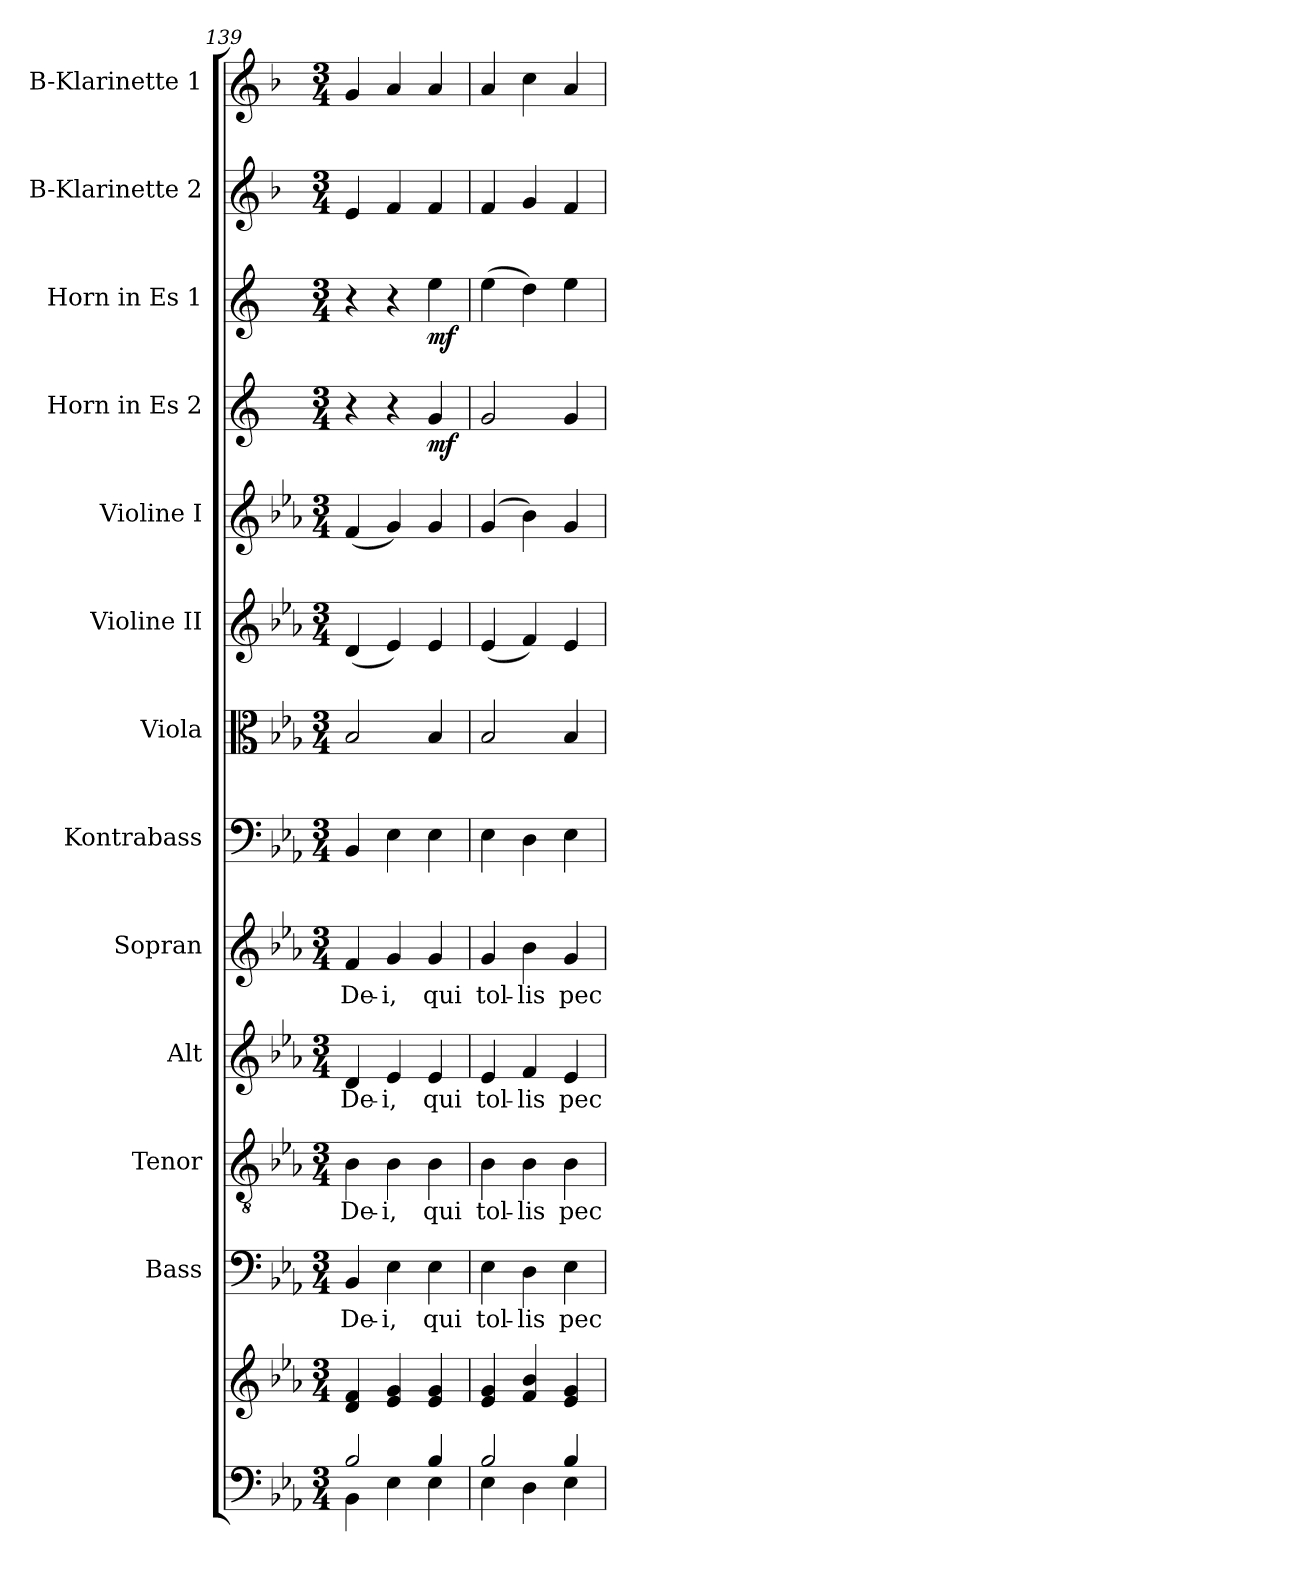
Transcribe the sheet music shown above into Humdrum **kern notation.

**kern	**kern	**kern	**text	**kern	**text	**kern	**text	**kern	**text	**kern	**kern	**kern	**kern	**kern	**dynam	**kern	**dynam	**kern	**kern
*part13	*part13	*part12	*part12	*part11	*part11	*part10	*part10	*part9	*part9	*part8	*part7	*part6	*part5	*part4	*part4	*part3	*part3	*part2	*part1
*staff14	*staff13	*staff12	*staff12	*staff11	*staff11	*staff10	*staff10	*staff9	*staff9	*staff8	*staff7	*staff6	*staff5	*staff4	*staff4	*staff3	*staff3	*staff2	*staff1
*	*	*I"Bass	*	*I"Tenor	*	*I"Alt	*	*I"Sopran	*	*I"Kontrabass	*I"Viola	*I"Violine II	*I"Violine I	*I"Horn in Es 2	*	*I"Horn in Es 1	*	*I"B-Klarinette 2	*I"B-Klarinette 1
*	*	*I'B.	*	*I'T.	*	*I'A.	*	*I'S.	*	*I'Kb.	*I'Vla.	*I'Vl. II	*I'Vl. I	*	*	*	*	*I'B Kl. 2	*I'B Kl. 1
*clefF4	*clefG2	*clefF4	*	*clefGv2	*	*clefG2	*	*clefG2	*	*clefF4	*clefC3	*clefG2	*clefG2	*clefG2	*	*clefG2	*	*clefG2	*clefG2
*	*	*	*	*	*	*	*	*	*	*ITrd7c12	*	*	*	*ITrd5c9	*	*ITrd5c9	*	*ITrd1c2	*ITrd1c2
*k[b-e-a-]	*k[b-e-a-]	*k[b-e-a-]	*	*k[b-e-a-]	*	*k[b-e-a-]	*	*k[b-e-a-]	*	*k[b-e-a-]	*k[b-e-a-]	*k[b-e-a-]	*k[b-e-a-]	*k[b-e-a-]	*	*k[b-e-a-]	*	*k[b-e-a-]	*k[b-e-a-]
*E-:	*E-:	*E-:	*	*E-:	*	*E-:	*	*E-:	*	*E-:	*E-:	*E-:	*E-:	*E-:	*	*E-:	*	*E-:	*E-:
*M3/4	*M3/4	*M3/4	*	*M3/4	*	*M3/4	*	*M3/4	*	*M3/4	*M3/4	*M3/4	*M3/4	*M3/4	*	*M3/4	*	*M3/4	*M3/4
=139	=139	=139	=139	=139	=139	=139	=139	=139	=139	=139	=139	=139	=139	=139	=139	=139	=139	=139	=139
*^	*	*	*	*	*	*	*	*	*	*	*	*	*	*	*	*	*	*	*
!	!	!	!	!LO:LY:b	!	!LO:LY:b	!	!LO:LY:b	!	!LO:LY:b	!	!	!	!	!	!	!	!	!	!
2B-/	4BB-\	4d/ 4f/	4BB-/	De-	4B-\	De-	4d/	De-	4f/	De-	4BBB-/	2B-/	(<4d/	(<4f/	4r	.	4r	.	4d/	4f/
!	!	!	!	!LO:LY:b	!	!LO:LY:b	!	!LO:LY:b	!	!LO:LY:b	!	!	!	!	!	!	!	!	!	!
.	4E-\	4e-/ 4g/	4E-\	-i,	4B-\	-i,	4e-/	-i,	4g/	-i,	4EE-\	.	4e-/)	4g/)	4r	.	4r	.	4e-/	4g/
!	!	!	!	!LO:LY:b	!	!LO:LY:b	!	!LO:LY:b	!	!LO:LY:b	!	!	!	!	!	!LO:DY:b	!	!LO:DY:b	!	!
4B-/	4E-\	4e-/ 4g/	4E-\	qui	4B-\	qui	4e-/	qui	4g/	qui	4EE-\	4B-/	4e-/	4g/	4B-/	mf	4g\	mf	4e-/	4g/
=140	=140	=140	=140	=140	=140	=140	=140	=140	=140	=140	=140	=140	=140	=140	=140	=140	=140	=140	=140	=140
!	!	!	!	!LO:LY:b	!	!LO:LY:b	!	!LO:LY:b	!	!LO:LY:b	!	!	!	!	!	!	!	!	!	!
2B-/	4E-\	4e-/ 4g/	4E-\	tol-	4B-\	tol-	4e-/	tol-	4g/	tol-	4EE-\	2B-/	(<4e-/	(4g/	2B-/	.	(>4g\	.	4e-/	4g/
!	!	!	!	!LO:LY:b	!	!LO:LY:b	!	!LO:LY:b	!	!LO:LY:b	!	!	!	!	!	!	!	!	!	!
.	4D\	4f/ 4b-/	4D\	-lis	4B-\	-lis	4f/	-lis	4b-\	-lis	4DD\	.	4f/)	4b-\)	.	.	4f\)	.	4f/	4b-\
!	!	!	!	!LO:LY:b	!	!LO:LY:b	!	!LO:LY:b	!	!LO:LY:b	!	!	!	!	!	!	!	!	!	!
4B-/	4E-\	4e-/ 4g/	4E-\	pec-	4B-\	pec-	4e-/	pec-	4g/	pec-	4EE-\	4B-/	4e-/	4g/	4B-/	.	4g\	.	4e-/	4g/
*v	*v	*	*	*	*	*	*	*	*	*	*	*	*	*	*	*	*	*	*	*
=	=	=	=	=	=	=	=	=	=	=	=	=	=	=	=	=	=	=	=
*-	*-	*-	*-	*-	*-	*-	*-	*-	*-	*-	*-	*-	*-	*-	*-	*-	*-	*-	*-
